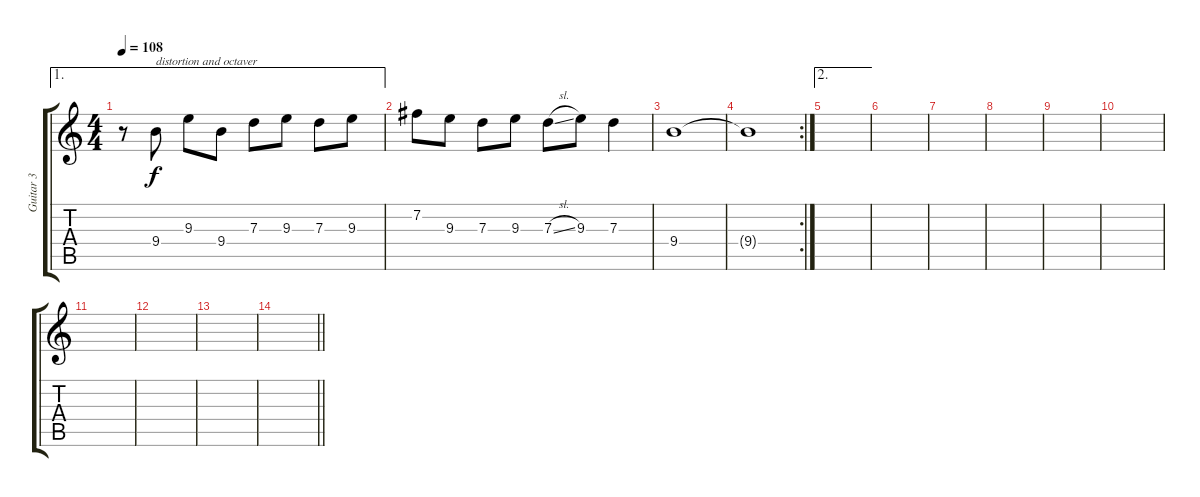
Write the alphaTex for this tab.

\track ("Guitar 3" "Guitar 3") {instrument distortionguitar}
\staff {score tabs}
\tuning (E4 B3 G3 D3 A2 E2) {hide}
\ae 1
\ts (4 4)
\tempo 108
\clef g2
\ks c
r.8{dy f} 9.4.8{txt "distortion and octaver"} 9.3.8 9.4.8 7.3.8 9.3.8 7.3.8 9.3.8 |
7.2.8 9.3.8 7.3.8 9.3.8 7.3{sl}.8 9.3.8 7.3.4 |
9.4.1 |
\rc 2
9.4{t}.1 |
\ae 2
|
|
|
|
|
|
|
|
|
\barLineRight lightlight
